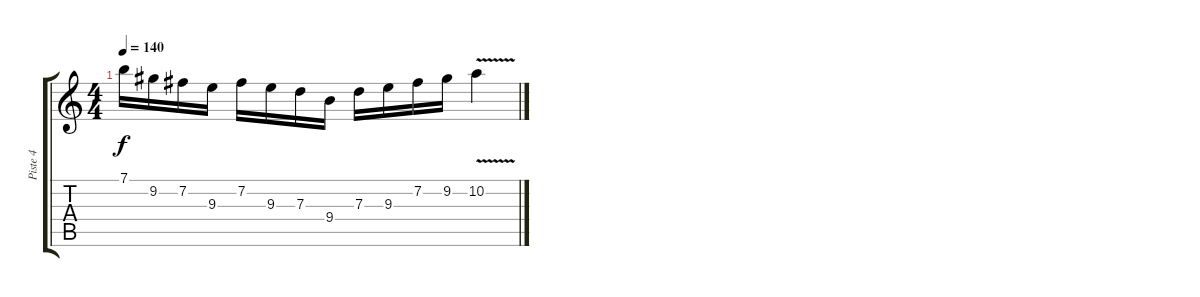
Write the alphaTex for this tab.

\track ("Piste 4" "Piste 4") {instrument distortionguitar}
\staff {score tabs}
\tuning (E4 B3 G3 D3 A2 E2) {hide}
\ts (4 4)
\tempo 140
\clef g2
\ks c
7.1.16{dy f} 9.2.16 7.2.16 9.3.16 7.2.16 9.3.16 7.3.16 9.4.16 7.3.16 9.3.16 7.2.16 9.2.16 10.2{v}.4
